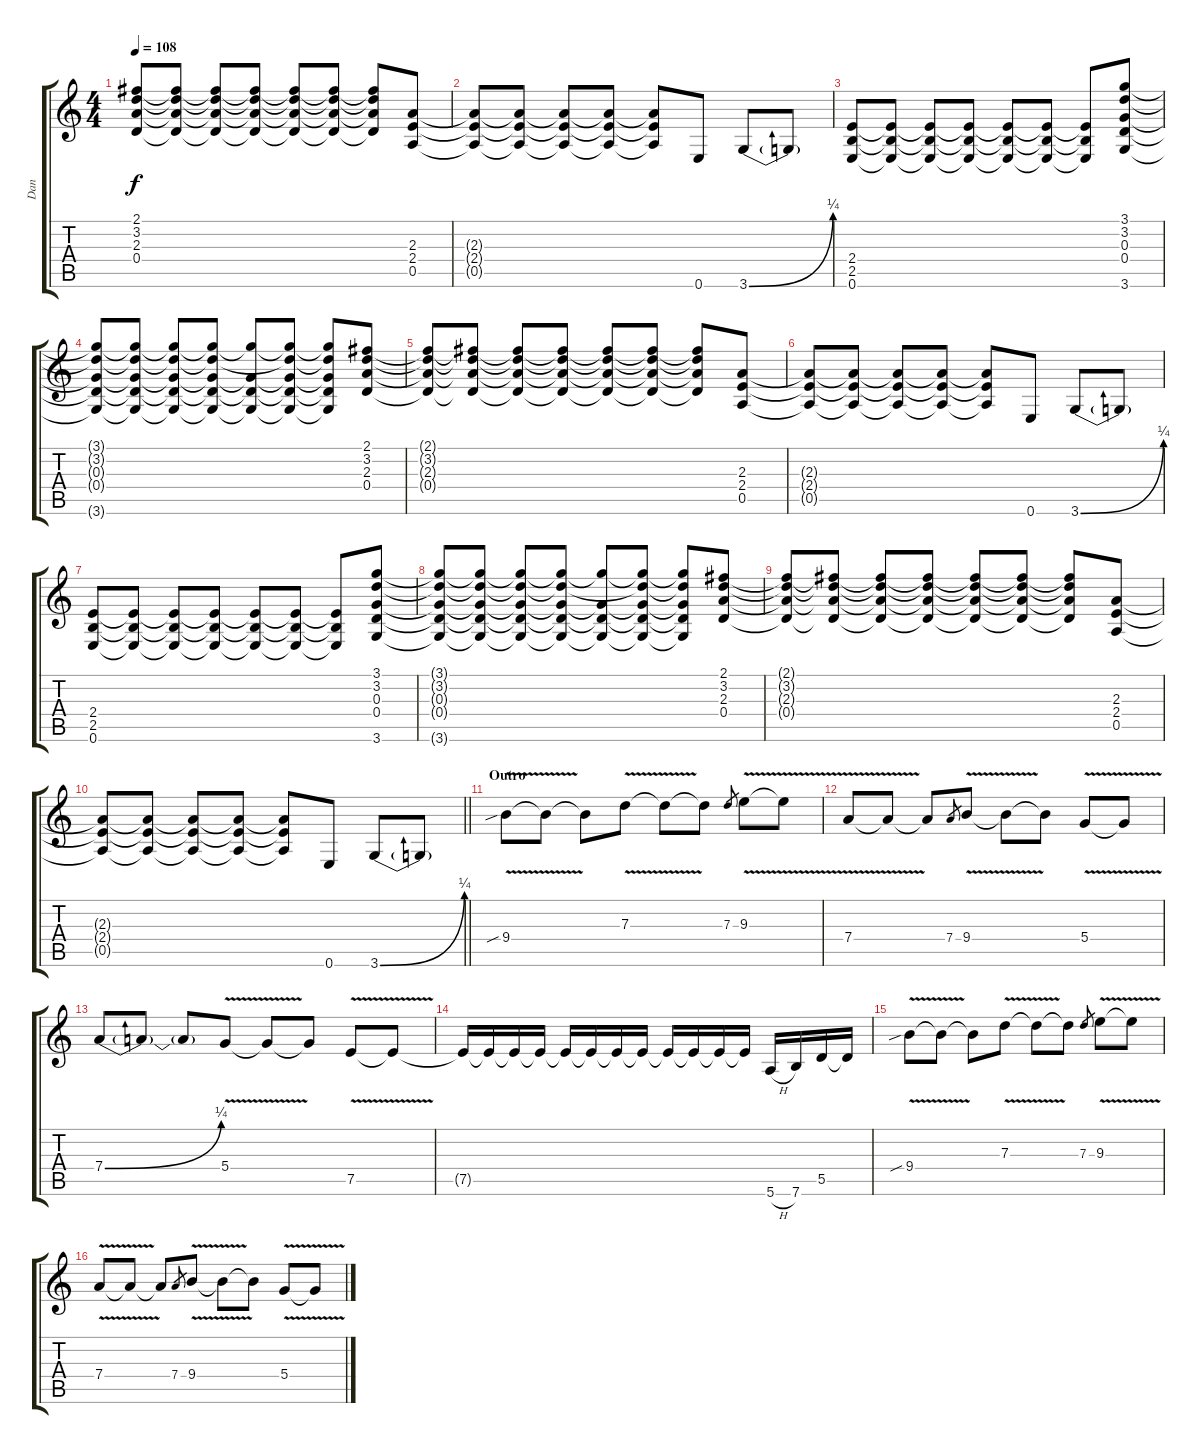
\track ("Dan" "Dan") {instrument overdrivenguitar}
\staff {score tabs}
\tuning (E4 B3 G3 D3 A2 E2) {hide}
\ts (4 4)
\tempo 108
\clef g2
\ks c
(2.1{t} 3.2{t} 2.3{t} 0.4{t}).8{dy f} (2.1{t} 3.2{t} 2.3{t} 0.4{t}).8 (2.1{t} 3.2{t} 2.3{t} 0.4{t}).8 (2.1{t} 3.2{t} 2.3{t} 0.4{t}).8 (2.1{t} 3.2{t} 2.3{t} 0.4{t}).8 (2.1{t} 3.2{t} 2.3{t} 0.4{t}).8 (2.1{t} 3.2{t} 2.3{t} 0.4{t}).8 (2.3 2.4 0.5).8 |
(2.3{t} 2.4{t} 0.5{t}).8 (2.3{t} 2.4{t} 0.5{t}).8 (2.3{t} 2.4{t} 0.5{t}).8 (2.3{t} 2.4{t} 0.5{t}).8 (2.3{t} 2.4{t} 0.5{t}).8 0.6.8 3.6{be (bend 0 0 60 1)}.8 3.6{t}.8 |
(2.4 2.5 0.6).8 (2.4{t} 2.5{t} 0.6{t}).8 (2.4{t} 2.5{t} 0.6{t}).8 (2.4{t} 2.5{t} 0.6{t}).8 (2.4{t} 2.5{t} 0.6{t}).8 (2.4{t} 2.5{t} 0.6{t}).8 (2.4{t} 2.5{t} 0.6{t}).8 (3.1 3.2 0.3 0.4 3.6).8 |
(3.1{t} 3.2{t} 0.3{t} 0.4{t} 3.6{t}).8 (3.1{t} 3.2{t} 0.3{t} 0.4{t} 3.6{t}).8 (3.1{t} 3.2{t} 0.3{t} 0.4{t} 3.6{t}).8 (3.1{t} 3.2{t} 0.3{t} 0.4{t} 3.6{t}).8 (3.1{t} 0.3{t} 0.4{t} 3.6{t}).8 (3.1{t} 3.2{t} 0.3{t} 0.4{t} 3.6{t}).8 (3.1{t} 3.2{t} 0.3{t} 0.4{t} 3.6{t}).8 (2.1 3.2 2.3 0.4).8 |
(2.1{t} 3.2{t} 2.3{t} 0.4{t}).8 (2.1{t} 3.2{t} 2.3{t} 0.4{t}).8 (2.1{t} 3.2{t} 2.3{t} 0.4{t}).8 (2.1{t} 3.2{t} 2.3{t} 0.4{t}).8 (2.1{t} 3.2{t} 2.3{t} 0.4{t}).8 (2.1{t} 3.2{t} 2.3{t} 0.4{t}).8 (2.1{t} 3.2{t} 2.3{t} 0.4{t}).8 (2.3 2.4 0.5).8 |
(2.3{t} 2.4{t} 0.5{t}).8 (2.3{t} 2.4{t} 0.5{t}).8 (2.3{t} 2.4{t} 0.5{t}).8 (2.3{t} 2.4{t} 0.5{t}).8 (2.3{t} 2.4{t} 0.5{t}).8 0.6.8 3.6{be (bend 0 0 60 1)}.8 3.6{t}.8 |
(2.4 2.5 0.6).8 (2.4{t} 2.5{t} 0.6{t}).8 (2.4{t} 2.5{t} 0.6{t}).8 (2.4{t} 2.5{t} 0.6{t}).8 (2.4{t} 2.5{t} 0.6{t}).8 (2.4{t} 2.5{t} 0.6{t}).8 (2.4{t} 2.5{t} 0.6{t}).8 (3.1 3.2 0.3 0.4 3.6).8 |
(3.1{t} 3.2{t} 0.3{t} 0.4{t} 3.6{t}).8 (3.1{t} 3.2{t} 0.3{t} 0.4{t} 3.6{t}).8 (3.1{t} 3.2{t} 0.3{t} 0.4{t} 3.6{t}).8 (3.1{t} 3.2{t} 0.3{t} 0.4{t} 3.6{t}).8 (3.1{t} 0.3{t} 0.4{t} 3.6{t}).8 (3.1{t} 3.2{t} 0.3{t} 0.4{t} 3.6{t}).8 (3.1{t} 3.2{t} 0.3{t} 0.4{t} 3.6{t}).8 (2.1 3.2 2.3 0.4).8 |
(2.1{t} 3.2{t} 2.3{t} 0.4{t}).8 (2.1{t} 3.2{t} 2.3{t} 0.4{t}).8 (2.1{t} 3.2{t} 2.3{t} 0.4{t}).8 (2.1{t} 3.2{t} 2.3{t} 0.4{t}).8 (2.1{t} 3.2{t} 2.3{t} 0.4{t}).8 (2.1{t} 3.2{t} 2.3{t} 0.4{t}).8 (2.1{t} 3.2{t} 2.3{t} 0.4{t}).8 (2.3 2.4 0.5).8 |
\barLineRight lightlight
(2.3{t} 2.4{t} 0.5{t}).8 (2.3{t} 2.4{t} 0.5{t}).8 (2.3{t} 2.4{t} 0.5{t}).8 (2.3{t} 2.4{t} 0.5{t}).8 (2.3{t} 2.4{t} 0.5{t}).8 0.6.8 3.6{be (bend 0 0 60 1)}.8 3.6{t}.8 |
\section ("" "Outro")
9.4{v sib}.8 9.4{t}.8 9.4{t}.8 7.3{v}.8 7.3{t}.8 7.3{t}.8 7.3.8{gr} 9.3{v}.8 9.3{t}.8 |
7.4{v}.8 7.4{t}.8 7.4{t}.8 7.4.8{gr} 9.4{v}.8 9.4{t}.8 9.4{t}.8 5.4{v}.8 5.4{t}.8 |
7.4{be (bend 0 0 60 1)}.8 7.4{t}.8 7.4{t}.8 5.4{v}.8 5.4{t}.8 5.4{t}.8 7.5{v}.8 7.5{t}.8 |
7.5{t}.16 7.5{t}.16 7.5{t}.16 7.5{t}.16 7.5{t}.16 7.5{t}.16 7.5{t}.16 7.5{t}.16 7.5{t}.16 7.5{t}.16 7.5{t}.16 7.5{t}.16 5.6{h}.16 7.6.16 5.5.16 5.5{t}.16 |
9.4{v sib}.8 9.4{t}.8 9.4{t}.8 7.3{v}.8 7.3{t}.8 7.3{t}.8 7.3.8{gr} 9.3{v}.8 9.3{t}.8 |
7.4{v}.8 7.4{t}.8 7.4{t}.8 7.4.8{gr} 9.4{v}.8 9.4{t}.8 9.4{t}.8 5.4{v}.8 5.4{t}.8
